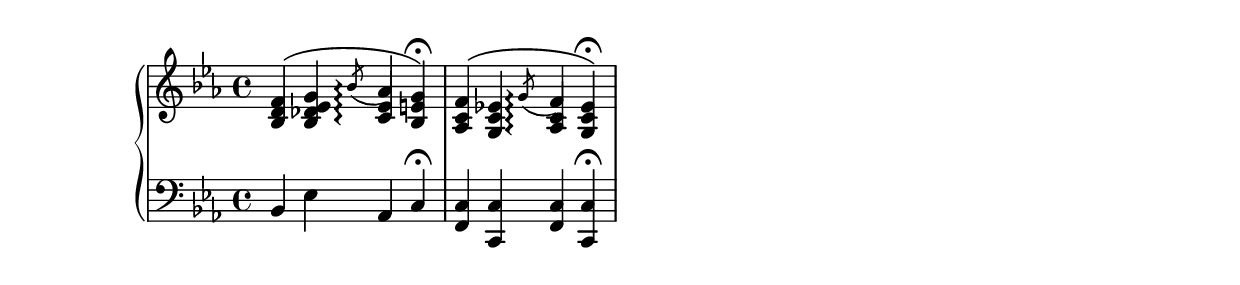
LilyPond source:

%% http://lsr.dsi.unimi.it/LSR/Item?id=410
%% see also http://www.lilypond.org/doc/v2.18/Documentation/snippets/chords

\score {
  \new PianoStaff { <<
    \new Staff \relative c' {
      \clef treble \key es \major
      \override PhrasingSlur.positions = #'(2.5 . 2.2)
      \override Slur.minimum-length = #3
      <f d bes>4^\( <g es des bes>
      << {
        \acciaccatura bes8\arpeggio
        \once \override NoteColumn.ignore-collision = ##t
        as4
      }
      \new Voice { \voiceTwo
        \hideNotes \grace bes,8\arpeggio
        \unHideNotes \oneVoice <es c>4
      } >> <g e bes>4\)\fermata |
      <f c as>4^\( <es! c g>
      << {
        \acciaccatura g8\arpeggio
        \once \override NoteColumn.ignore-collision = ##t
        f4
      }
      \new Voice { \voiceTwo
        \hideNotes \grace g,8\arpeggio
        \unHideNotes \oneVoice <c as>4
      } >> <es c g>4\)\fermata |
    }
    \new Staff \relative c {
      \clef bass \key es \major
      bes4 es as, c\fermata |
      <f, c'> <c c'> <f c'> <c c'>\fermata
    }
  >> }
  \layout {
    \context {
      \Staff
      \consists "Span_arpeggio_engraver"
      connectArpeggios = ##t
    }
  }
}



